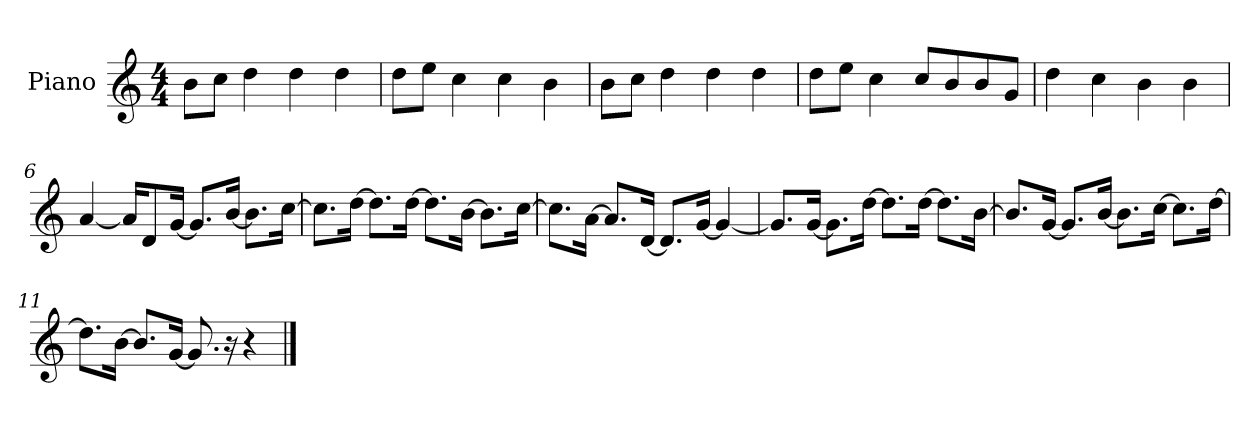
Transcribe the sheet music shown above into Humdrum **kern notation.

**kern
*part1
*staff1
*I"Piano
*I'P-no
*clefG2
*k[]
*M4/4
*MM90
=1
8b\L
8cc\J
4dd\
4dd\
4dd\
=2
8dd\L
8ee\J
4cc\
4cc\
4b\
=3
8b\L
8cc\J
4dd\
4dd\
4dd\
=4
8dd\L
8ee\J
4cc\
8cc/L
8b/
8b/
8g/J
=5
4dd\
4cc\
4b\
4b\
=6
[4a/
16a/KL]
8d/
[16g/Jk
8.g/L]
[16b/Jk
8.b\L]
[16cc\Jk
!!LO:LB:g=z
=7
8.cc\L]
[16dd\Jk
8.dd\L]
[16dd\Jk
8.dd\L]
[16b\Jk
8.b\L]
[16cc\Jk
=8
8.cc\L]
[16a\Jk
8.a/L]
[16d/Jk
8.d/L]
[16g/Jk
4g/_
=9
8.g/L]
[16g/Jk
8.g\L]
[16dd\Jk
8.dd\L]
[16dd\Jk
8.dd\L]
[16b\Jk
=10
8.b/L]
[16g/Jk
8.g/L]
[16b/Jk
8.b\L]
[16cc\Jk
8.cc\L]
[16dd\Jk
!!LO:LB:g=z
=11
8.dd\L]
[16b\Jk
8.b/L]
[16g/Jk
8.g/]
16r
4r
==
*-
